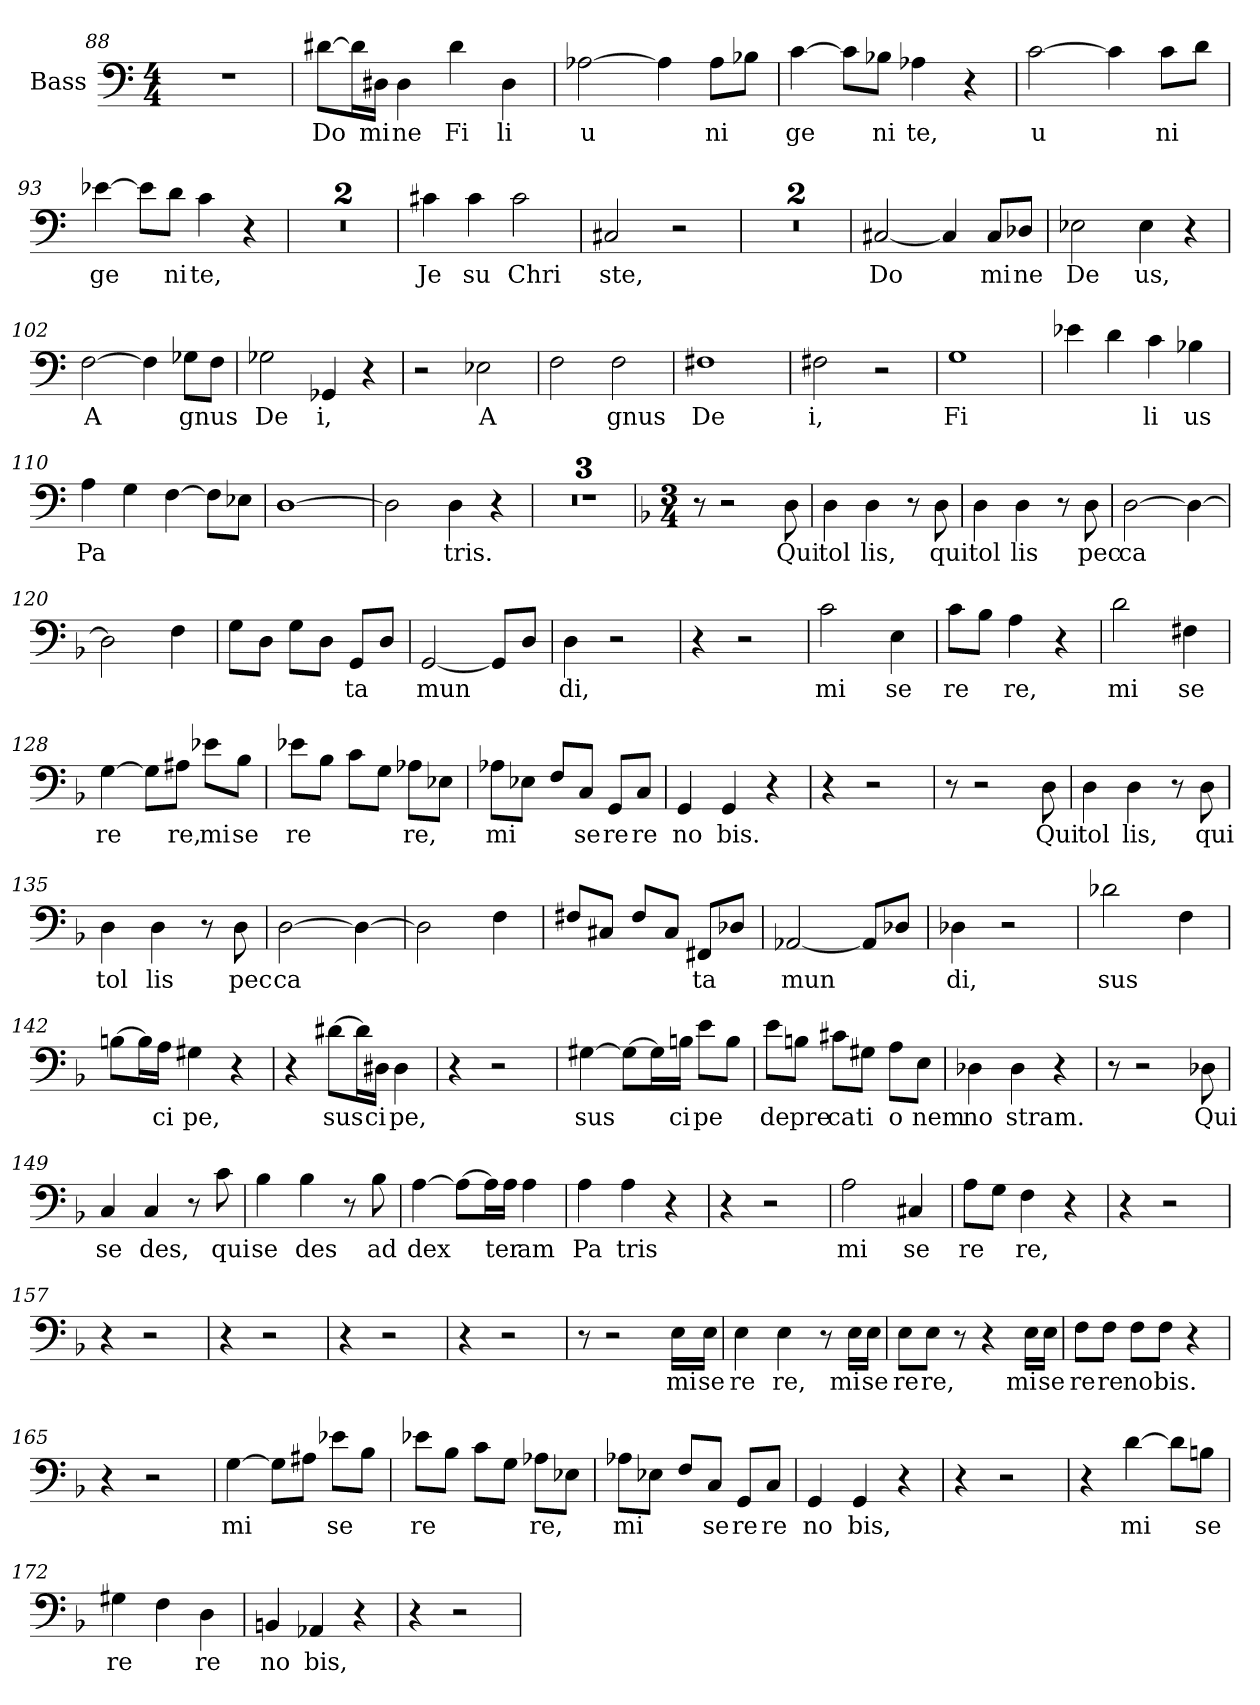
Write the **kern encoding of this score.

**kern	**text
*part1	*part1
*staff1	*staff1
*I"Bass	*
*I'B.	*
*clefF4	*
*k[]	*
*C:	*
*M4/4	*
=88	=88
1r	.
=89	=89
[8d#X\L	Do
16d#\L]	.
16D#X\JJ	mi
4D#\	ne
4d#\	Fi
4D#\	li
=90	=90
[2A-X\	u
4A-\]	.
8A-\L	ni
8B-X\J	.
!!LO:LB:g=z
=91	=91
[4c\	ge
8c\L]	.
8B-X\J	ni
4A-X\	te,
4r	.
=92	=92
[2c\	u
4c\]	.
8c\L	ni
8d\J	.
=93	=93
[4e-X\	ge
8e-\L]	.
8d\J	ni
4c\	te,
4r	.
=94	=94
1r	.
=95	=95
1r	.
=96	=96
4c#X\	Je
4c#\	su
2c#\	Chri
=97	=97
2C#X/	ste,
2r	.
=98	=98
1r	.
=99	=99
1r	.
!!LO:LB:g=z
=100	=100
[2C#X/	Do
4C#/]	.
8C#/L	mi
8D-X/J	ne
=101	=101
2E-X\	De
4E-\	us,
4r	.
=102	=102
[2F\	A
4F\]	.
8G-X\L	gnus
8F\J	.
=103	=103
2G-X\	De
4GG-X/	i,
4r	.
=104	=104
2r	.
2E-X\	A
=105	=105
2F\	.
2F\	gnus
=106	=106
1F#X	De
=107	=107
2F#X\	i,
2r	.
=108	=108
1G	Fi
!!LO:LB:g=z
=109	=109
4e-X\	.
4d\	.
4c\	li
4B-X\	us
=110	=110
4A\	Pa
4G\	.
[4F\	.
8F\L]	.
8E-X\J	.
=111	=111
[1D	.
=112	=112
2D\]	.
4D\	tris.
4r	.
=113	=113
1r	.
=114	=114
1r	.
=115	=115
1r	.
=116	=116
*k[b-]	*
*F:	*
*M3/4	*
8r	.
2r	.
8D\	Qui
=117	=117
4D\	tol
4D\	lis,
8r	.
8D\	qui
!!LO:LB:g=z
=118	=118
4D\	tol
4D\	lis
8r	.
8D\	pec
=119	=119
[2D\	ca
4D\_	.
=120	=120
2D\]	.
4F\	.
=121	=121
8G\L	.
8D\J	.
8G\L	.
8D\J	.
8GG/L	ta
8D/J	.
=122	=122
[2GG/	mun
8GG/L]	.
8D/J	.
=123	=123
4D\	di,
2r	.
=124	=124
4r	.
2r	.
=125	=125
2c\	mi
4E\	se
=126	=126
8c\L	re
8B-\J	.
4A\	re,
4r	.
!!LO:LB:g=z
=127	=127
2d\	mi
4F#X\	se
=128	=128
[4G\	re
8G\L]	.
8A#X\J	re,
8e-X\L	mi
8B-\J	se
=129	=129
8e-X\L	re
8B-\J	.
8c\L	.
8G\J	.
8A-X\L	re,
8E-X\J	.
=130	=130
8A-X\L	mi
8E-X\J	.
8F/L	.
8C/J	se
8GG/L	re
8C/J	re
=131	=131
4GG/	no
4GG/	bis.
4r	.
=132	=132
4r	.
2r	.
=133	=133
8r	.
2r	.
8D\	Qui
!!LO:LB:g=z
=134	=134
4D\	tol
4D\	lis,
8r	.
8D\	qui
=135	=135
4D\	tol
4D\	lis
8r	.
8D\	pec
=136	=136
[2D\	ca
4D\_	.
=137	=137
2D\]	.
4F\	.
=138	=138
8F#X/L	.
8C#X/J	.
8F#/L	.
8C#/J	.
8FF#X/L	ta
8D-X/J	.
=139	=139
[2AA-X/	mun
8AA-/L]	.
8D-X/J	.
=140	=140
4D-X\	di,
2r	.
=141	=141
2d-X\	sus
4F\	.
!!LO:LB:g=z
=142	=142
[8Bn\L	.
16B\L]	.
16A\JJ	ci
4G#X\	pe,
4r	.
=143	=143
4r	.
[8d#X\L	sus
16d#\L]	.
16D#X\JJ	ci
4D#\	pe,
=144	=144
4r	.
2r	.
=145	=145
[4G#X\	sus
8G#\L_	.
16G#\L]	.
16Bn\JJ	ci
8e\L	pe
8B\J	.
=146	=146
8e\L	de
8Bn\J	pre
8c#X\L	ca
8G#X\J	ti
8A\L	o
8E\J	nem
!!LO:PB:g=z
=147	=147
4D-X\	no
4D-\	stram.
4r	.
=148	=148
8r	.
2r	.
8D-X\	Qui
=149	=149
4C/	se
4C/	des,
8r	.
8c\	qui
=150	=150
4B-\	se
4B-\	des
8r	.
8B-\	ad
=151	=151
[4A\	dex
8A\L_	.
16A\L]	.
16A\JJ	ter
4A\	am
=152	=152
4A\	Pa
4A\	tris
4r	.
=153	=153
4r	.
2r	.
!!LO:LB:g=z
=154	=154
2A\	mi
4C#X/	se
=155	=155
8A\L	re
8G\J	.
4F\	re,
4r	.
=156	=156
4r	.
2r	.
=157	=157
4r	.
2r	.
=158	=158
4r	.
2r	.
=159	=159
4r	.
2r	.
=160	=160
4r	.
2r	.
=161	=161
8r	.
2r	.
16E\LL	mi
16E\JJ	se
=162	=162
4E\	re
4E\	re,
8r	.
16E\LL	mi
16E\JJ	se
!!LO:LB:g=z
=163	=163
8E\L	re
8E\J	re,
8r	.
4r	.
16E\LL	mi
16E\JJ	se
=164	=164
8F\L	re
8F\J	re
8F\L	no
8F\J	bis.
4r	.
=165	=165
4r	.
2r	.
=166	=166
[4G\	mi
8G\L]	.
8A#X\J	.
8e-X\L	se
8B-\J	.
=167	=167
8e-X\L	re
8B-\J	.
8c\L	.
8G\J	.
8A-X\L	re,
8E-X\J	.
!!LO:LB:g=z
=168	=168
8A-X\L	mi
8E-X\J	.
8F/L	.
8C/J	se
8GG/L	re
8C/J	re
=169	=169
4GG/	no
4GG/	bis,
4r	.
=170	=170
4r	.
2r	.
=171	=171
4r	.
[4d\	mi
8d\L]	.
8Bn\J	se
=172	=172
4G#X\	re
4F\	.
4D\	re
=173	=173
4BBn/	no
4AA-X/	bis,
4r	.
=174	=174
4r	.
2r	.
=	=
*-	*-
